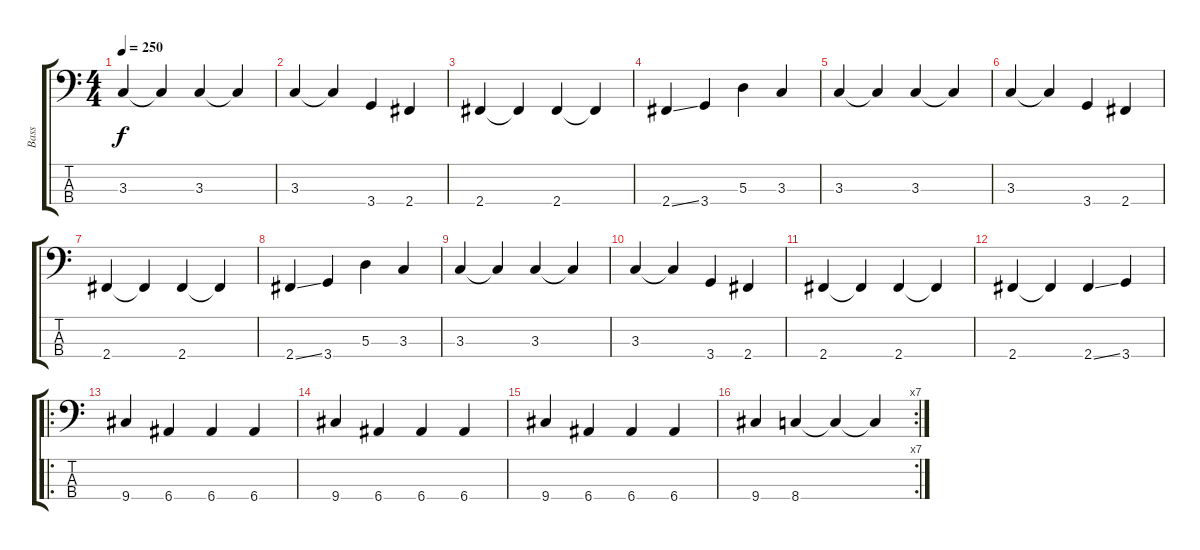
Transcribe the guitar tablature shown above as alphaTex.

\track ("Bass" "Bass") {instrument electricbasspick}
\staff {score tabs}
\tuning (G2 D2 A1 E1) {hide}
\ts (4 4)
\tempo 250
\clef f4
\ks c
3.3.4{dy f instrument electricbasspick} 3.3{t}.4 3.3.4 3.3{t}.4 |
3.3.4 3.3{t}.4 3.4.4 2.4.4 |
2.4.4 2.4{t}.4 2.4.4 2.4{t}.4 |
2.4{ss}.4 3.4.4 5.3.4 3.3.4 |
3.3.4{instrument electricbasspick} 3.3{t}.4 3.3.4 3.3{t}.4 |
3.3.4 3.3{t}.4 3.4.4 2.4.4 |
2.4.4 2.4{t}.4 2.4.4 2.4{t}.4 |
2.4{ss}.4 3.4.4 5.3.4 3.3.4 |
3.3.4{instrument electricbasspick} 3.3{t}.4 3.3.4 3.3{t}.4 |
3.3.4 3.3{t}.4 3.4.4 2.4.4 |
2.4.4 2.4{t}.4 2.4.4 2.4{t}.4 |
2.4.4 2.4{t}.4 2.4{ss}.4 3.4.4 |
\ro
9.4.4 6.4.4 6.4.4 6.4.4 |
9.4.4 6.4.4 6.4.4 6.4.4 |
9.4.4 6.4.4 6.4.4 6.4.4 |
\rc 7
9.4.4 8.4.4 8.4{t}.4 8.4{t}.4
